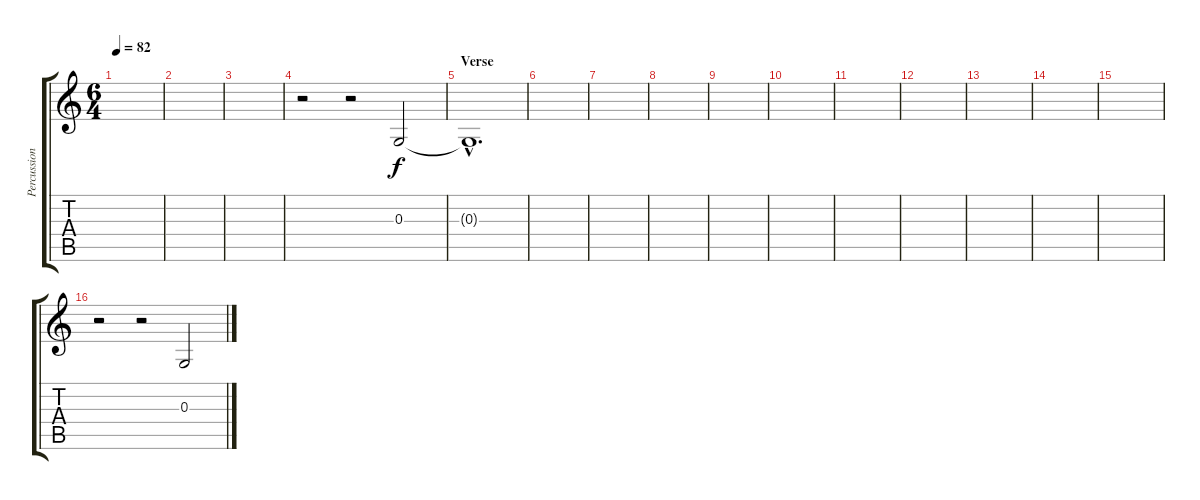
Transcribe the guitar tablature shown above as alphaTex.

\track ("Percussion" "Percussion") {instrument reversecymbal}
\staff {score tabs}
\tuning (E4 B3 G3 D3 A2 E2) {hide}
\ts (6 4)
\tempo 82
\clef g2
\ks c
|
|
|
r.2 r.2 0.3.2 |
\section ("" "Verse")
0.3{hac t}.1{d} |
|
|
|
|
|
|
|
|
|
|
r.2 r.2 0.3.2
